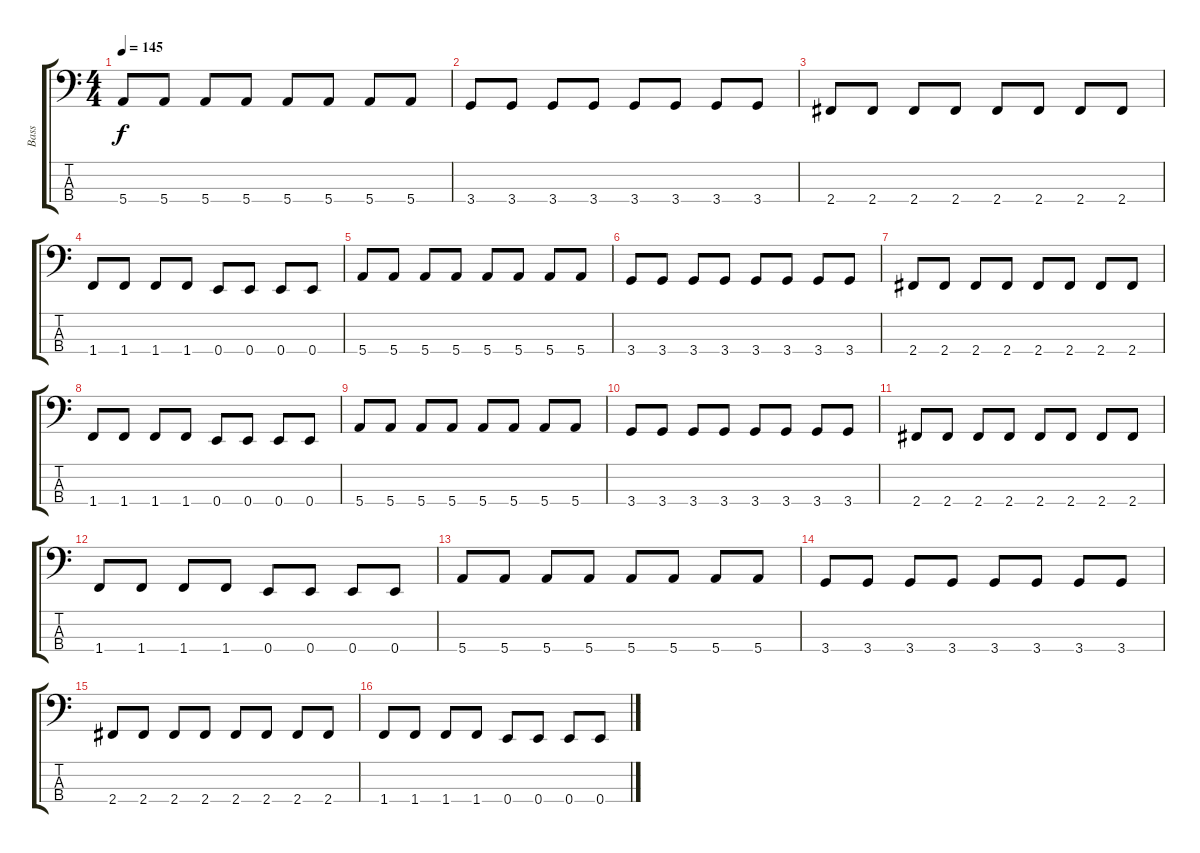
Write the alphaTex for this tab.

\track ("Bass" "Bass") {instrument fretlessbass}
\staff {score tabs}
\tuning (G2 D2 A1 E1) {hide}
\ts (4 4)
\tempo 145
\clef f4
\ks c
5.4.8{dy f} 5.4.8 5.4.8 5.4.8 5.4.8 5.4.8 5.4.8 5.4.8 |
3.4.8 3.4.8 3.4.8 3.4.8 3.4.8 3.4.8 3.4.8 3.4.8 |
2.4.8 2.4.8 2.4.8 2.4.8 2.4.8 2.4.8 2.4.8 2.4.8 |
1.4.8 1.4.8 1.4.8 1.4.8 0.4.8 0.4.8 0.4.8 0.4.8 |
5.4.8 5.4.8 5.4.8 5.4.8 5.4.8 5.4.8 5.4.8 5.4.8 |
3.4.8 3.4.8 3.4.8 3.4.8 3.4.8 3.4.8 3.4.8 3.4.8 |
2.4.8 2.4.8 2.4.8 2.4.8 2.4.8 2.4.8 2.4.8 2.4.8 |
1.4.8 1.4.8 1.4.8 1.4.8 0.4.8 0.4.8 0.4.8 0.4.8 |
5.4.8 5.4.8 5.4.8 5.4.8 5.4.8 5.4.8 5.4.8 5.4.8 |
3.4.8 3.4.8 3.4.8 3.4.8 3.4.8 3.4.8 3.4.8 3.4.8 |
2.4.8 2.4.8 2.4.8 2.4.8 2.4.8 2.4.8 2.4.8 2.4.8 |
1.4.8 1.4.8 1.4.8 1.4.8 0.4.8 0.4.8 0.4.8 0.4.8 |
5.4.8 5.4.8 5.4.8 5.4.8 5.4.8 5.4.8 5.4.8 5.4.8 |
3.4.8 3.4.8 3.4.8 3.4.8 3.4.8 3.4.8 3.4.8 3.4.8 |
2.4.8 2.4.8 2.4.8 2.4.8 2.4.8 2.4.8 2.4.8 2.4.8 |
1.4.8 1.4.8 1.4.8 1.4.8 0.4.8 0.4.8 0.4.8 0.4.8
